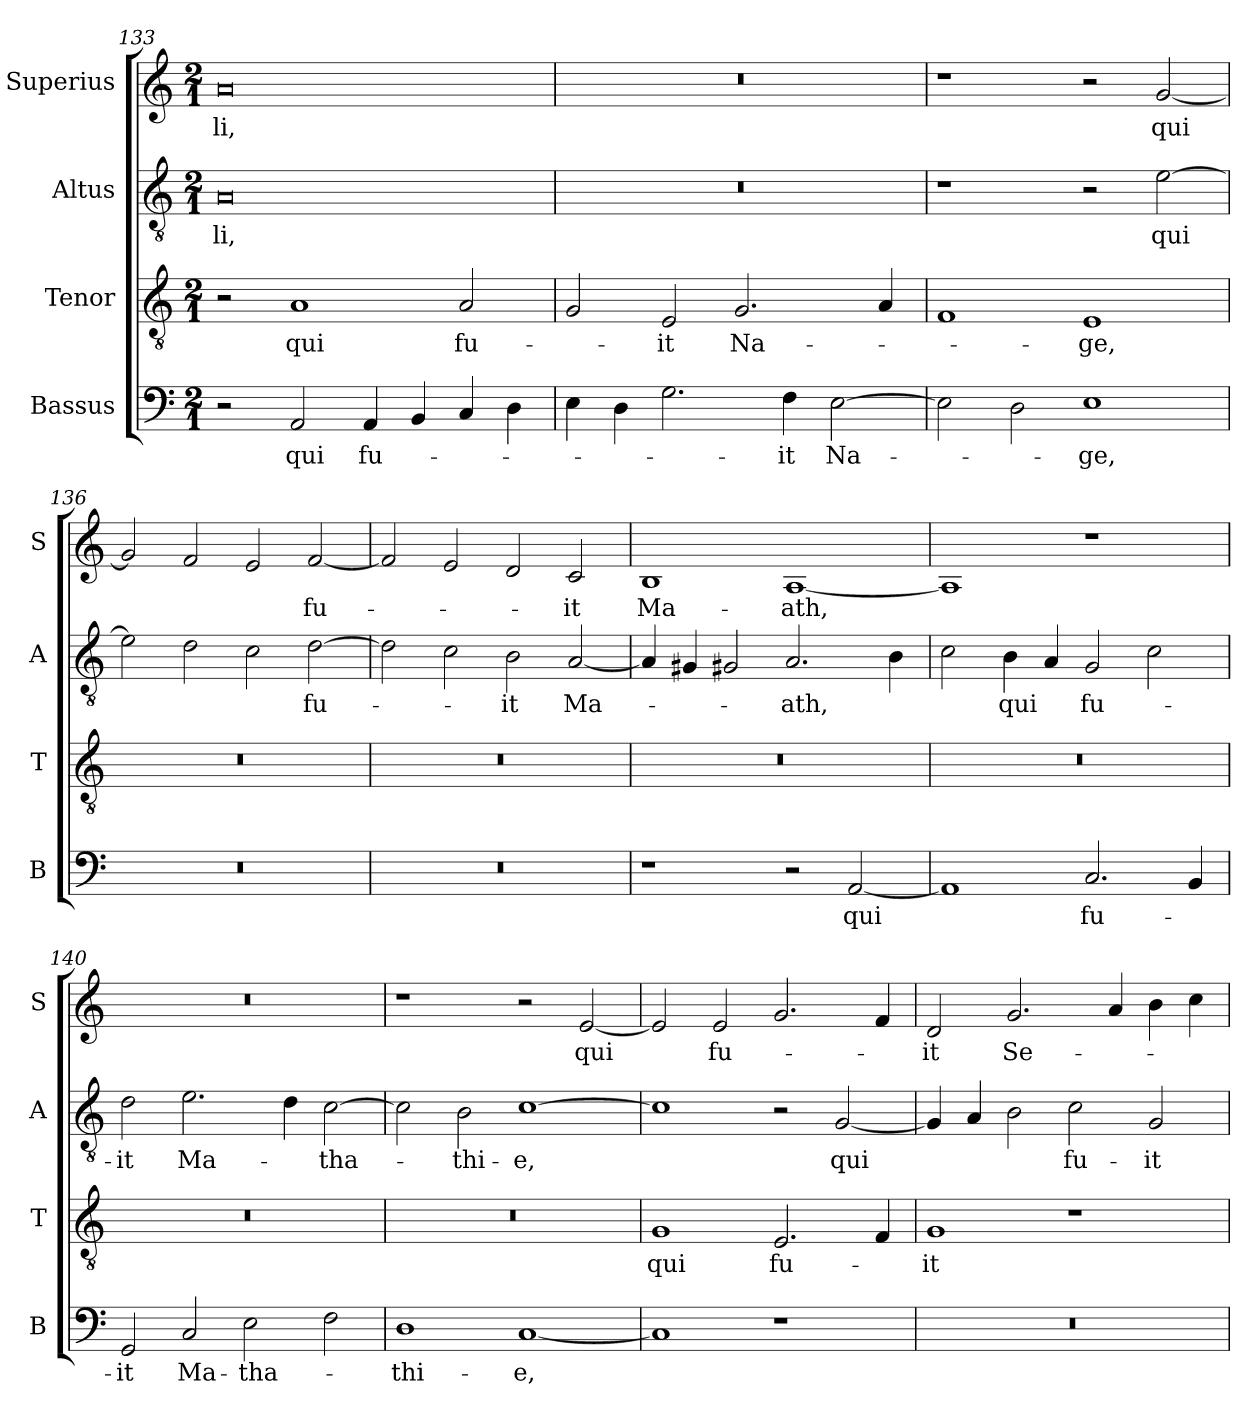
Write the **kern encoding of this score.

**kern	**text	**kern	**text	**kern	**text	**kern	**text
*part4	*part4	*part3	*part3	*part2	*part2	*part1	*part1
*staff4	*staff4	*staff3	*staff3	*staff2	*staff2	*staff1	*staff1
*I"Bassus	*	*I"Tenor	*	*I"Altus	*	*I"Superius	*
*I'B	*	*I'T	*	*I'A	*	*I'S	*
*clefF4	*	*clefGv2	*	*clefGv2	*	*clefG2	*
*k[]	*	*k[]	*	*k[]	*	*k[]	*
*M2/1	*	*M2/1	*	*M2/1	*	*M2/1	*
=133	=133	=133	=133	=133	=133	=133	=133
2r	.	2r	.	0A	-li,	0a	-li,
2AA/	qui	1A	qui	.	.	.	.
4AA/	fu-	.	.	.	.	.	.
4BB/	.	.	.	.	.	.	.
4C/	.	2A/	fu-	.	.	.	.
4D\	.	.	.	.	.	.	.
=134	=134	=134	=134	=134	=134	=134	=134
4E\	.	2G/	.	0r	.	0r	.
4D\	.	.	.	.	.	.	.
2.G\	.	2E/	-it	.	.	.	.
.	.	2.G/	Na-	.	.	.	.
4F\	-it	.	.	.	.	.	.
[2E\	Na-	.	.	.	.	.	.
.	.	4A/	.	.	.	.	.
=135	=135	=135	=135	=135	=135	=135	=135
2E\]	.	1F	.	1r	.	1r	.
2D\	.	.	.	.	.	.	.
1E	-ge,	1E	-ge,	2r	.	2r	.
.	.	.	.	[2e\	qui	[2g/	qui
=136	=136	=136	=136	=136	=136	=136	=136
0r	.	0r	.	2e\]	.	2g/]	.
.	.	.	.	2d\	.	2f/	.
.	.	.	.	2c\	.	2e/	.
.	.	.	.	[2d\	fu-	[2f/	fu-
=137	=137	=137	=137	=137	=137	=137	=137
0r	.	0r	.	2d\]	.	2f/]	.
.	.	.	.	2c\	.	2e/	.
.	.	.	.	2B\	-it	2d/	.
.	.	.	.	[2A/	Ma-	2c/	-it
=138	=138	=138	=138	=138	=138	=138	=138
1r	.	0r	.	4A/]	.	1B	Ma-
.	.	.	.	4G#X/	.	.	.
.	.	.	.	2G#X/	.	.	.
2r	.	.	.	2.A/	-ath,	[1A	-ath,
[2AA/	qui	.	.	.	.	.	.
.	.	.	.	4B\	.	.	.
=139	=139	=139	=139	=139	=139	=139	=139
1AA]	.	0r	.	2c\	.	1A]	.
.	.	.	.	4B\	qui	.	.
.	.	.	.	4A/	.	.	.
2.C/	fu-	.	.	2G/	fu-	1r	.
.	.	.	.	2c\	.	.	.
4BB/	.	.	.	.	.	.	.
=140	=140	=140	=140	=140	=140	=140	=140
2GG/	-it	0r	.	2d\	-it	0r	.
2C/	Ma-	.	.	2.e\	Ma-	.	.
2E\	-tha-	.	.	.	.	.	.
.	.	.	.	4d\	.	.	.
2F\	.	.	.	[2c\	-tha-	.	.
=141	=141	=141	=141	=141	=141	=141	=141
1D	-thi-	0r	.	2c\]	.	1r	.
.	.	.	.	2B\	-thi-	.	.
[1C	-e,	.	.	[1c	-e,	2r	.
.	.	.	.	.	.	[2e/	qui
=142	=142	=142	=142	=142	=142	=142	=142
1C]	.	1G	qui	1c]	.	2e/]	.
.	.	.	.	.	.	2e/	fu-
1r	.	2.E/	fu-	2r	.	2.g/	.
.	.	.	.	[2G/	qui	.	.
.	.	4F/	.	.	.	4f/	.
=143	=143	=143	=143	=143	=143	=143	=143
0r	.	1G	-it	4G/]	.	2d/	-it
.	.	.	.	4A/	.	.	.
.	.	.	.	2B\	.	2.g/	Se-
.	.	1r	.	2c\	fu-	.	.
.	.	.	.	.	.	4a/	.
.	.	.	.	2G/	-it	4b\	.
.	.	.	.	.	.	4cc\	.
=	=	=	=	=	=	=	=
*-	*-	*-	*-	*-	*-	*-	*-
